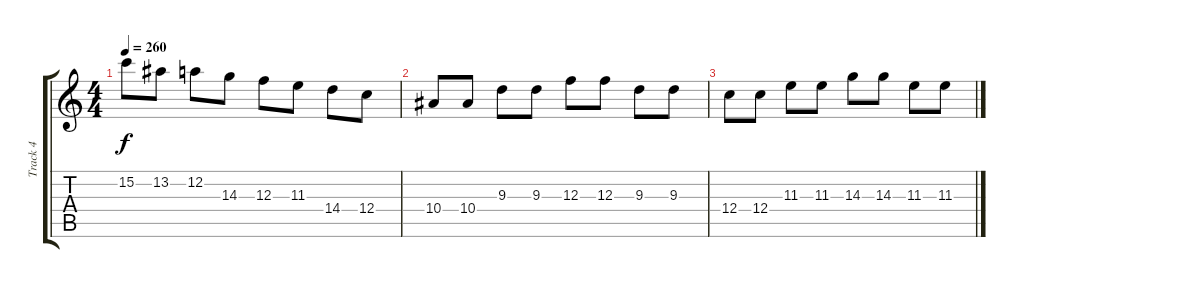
\track ("Track 4" "Track 4") {instrument distortionguitar}
\staff {score tabs}
\tuning (D4 A3 F3 C3 G2 C2) {hide}
\ts (4 4)
\tempo 260
\clef g2
\ks c
15.2.8{dy f} 13.2.8 12.2.8 14.3.8 12.3.8 11.3.8 14.4.8 12.4.8 |
10.4.8 10.4.8 9.3.8 9.3.8 12.3.8 12.3.8 9.3.8 9.3.8 |
12.4.8 12.4.8 11.3.8 11.3.8 14.3.8 14.3.8 11.3.8 11.3.8
